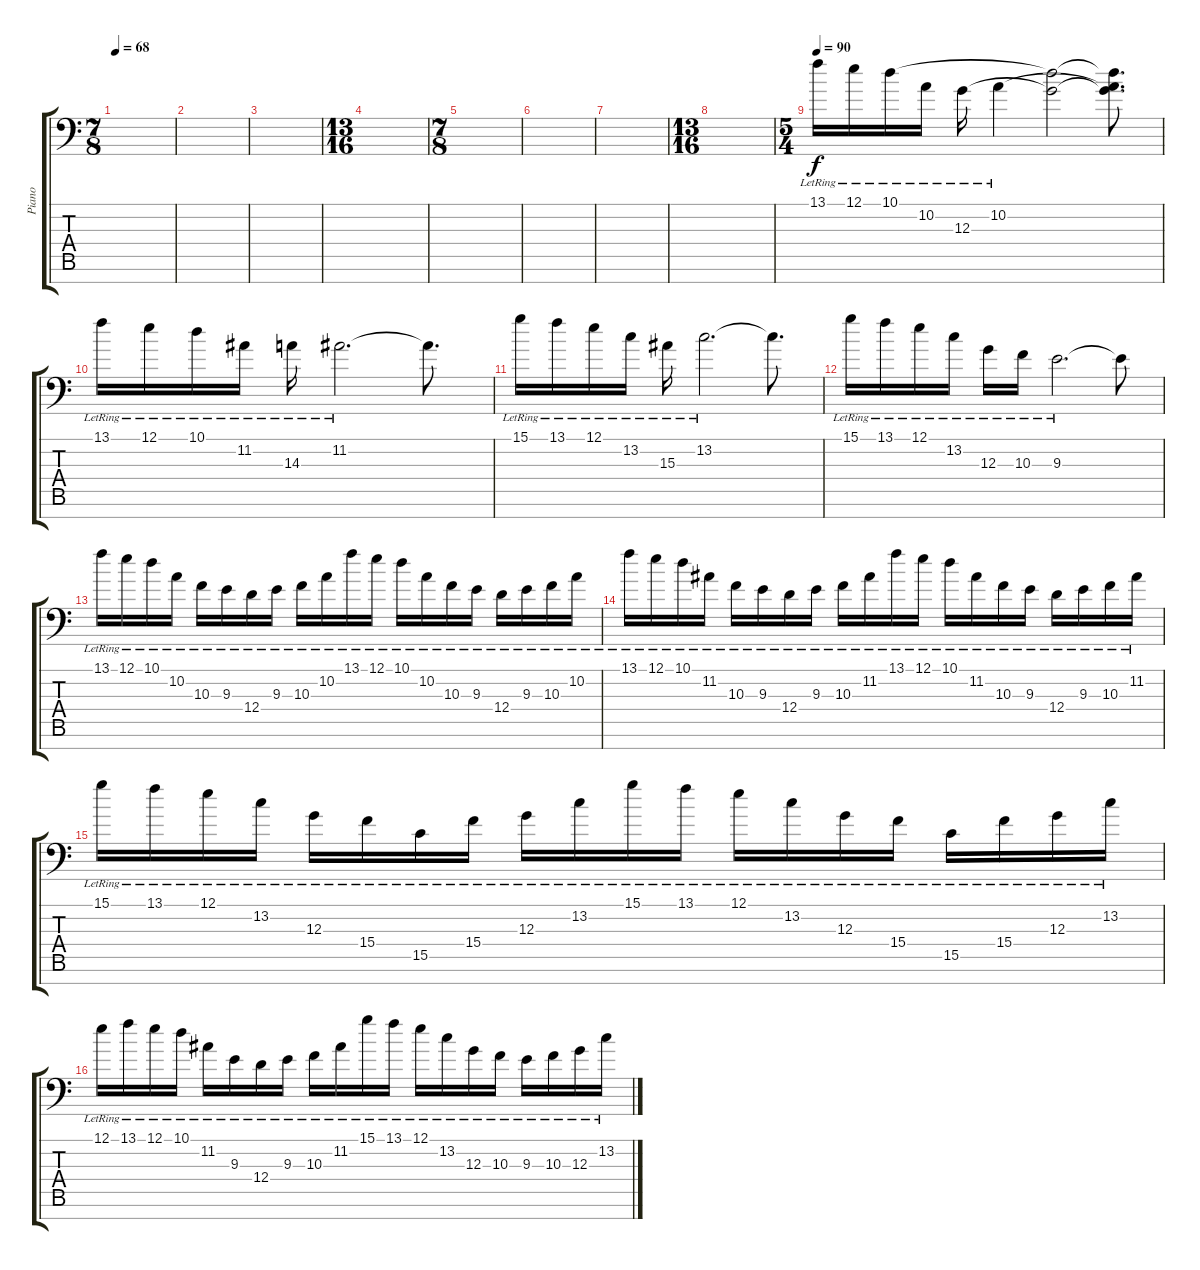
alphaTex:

\track ("Piano" "Piano") {instrument brightacousticpiano}
\staff {score tabs}
\tuning (E4 B3 G3 D3 A2 E2 C-1) {hide}
\ts (7 8)
\tempo 68
\clef f4
\ks c
|
|
|
\ts (13 16)
|
\ts (7 8)
|
|
|
\ts (13 16)
|
\ts (5 4)
\tempo 90
13.1{lr}.16 12.1{lr}.16 10.1{lr}.16 10.2{lr}.16 12.3{lr}.16 10.2{lr}.4 (10.1{t} 12.3{t}).2 (10.1{t} 10.2{t} 12.3{t}).8{d} |
13.1{lr}.16 12.1{lr}.16 10.1{lr}.16 11.2{lr}.16 14.3{lr}.16 11.2{lr}.2{d} 11.2{t}.8{d} |
15.1{lr}.16 13.1{lr}.16 12.1{lr}.16 13.2{lr}.16 15.3{lr}.16 13.2{lr}.2{d} 13.2{t}.8{d} |
15.1{lr}.16 13.1{lr}.16 12.1{lr}.16 13.2{lr}.16 12.3{lr}.16 10.3{lr}.16 9.3{lr}.2{d} 9.3{t}.8 |
13.1{lr}.16 12.1{lr}.16 10.1{lr}.16 10.2{lr}.16 10.3{lr}.16 9.3{lr}.16 12.4{lr}.16 9.3{lr}.16 10.3{lr}.16 10.2{lr}.16 13.1{lr}.16 12.1{lr}.16 10.1{lr}.16 10.2{lr}.16 10.3{lr}.16 9.3{lr}.16 12.4{lr}.16 9.3{lr}.16 10.3{lr}.16 10.2{lr}.16 |
13.1{lr}.16 12.1{lr}.16 10.1{lr}.16 11.2{lr}.16 10.3{lr}.16 9.3{lr}.16 12.4{lr}.16 9.3{lr}.16 10.3{lr}.16 11.2{lr}.16 13.1{lr}.16 12.1{lr}.16 10.1{lr}.16 11.2{lr}.16 10.3{lr}.16 9.3{lr}.16 12.4{lr}.16 9.3{lr}.16 10.3{lr}.16 11.2{lr}.16 |
15.1{lr}.16 13.1{lr}.16 12.1{lr}.16 13.2{lr}.16 12.3{lr}.16 15.4{lr}.16 15.5{lr}.16 15.4{lr}.16 12.3{lr}.16 13.2{lr}.16 15.1{lr}.16 13.1{lr}.16 12.1{lr}.16 13.2{lr}.16 12.3{lr}.16 15.4{lr}.16 15.5{lr}.16 15.4{lr}.16 12.3{lr}.16 13.2{lr}.16 |
12.1{lr}.16 13.1{lr}.16 12.1{lr}.16 10.1{lr}.16 11.2{lr}.16 9.3{lr}.16 12.4{lr}.16 9.3{lr}.16 10.3{lr}.16 11.2{lr}.16 15.1{lr}.16 13.1{lr}.16 12.1{lr}.16 13.2{lr}.16 12.3{lr}.16 10.3{lr}.16 9.3{lr}.16 10.3{lr}.16 12.3{lr}.16 13.2{lr}.16
